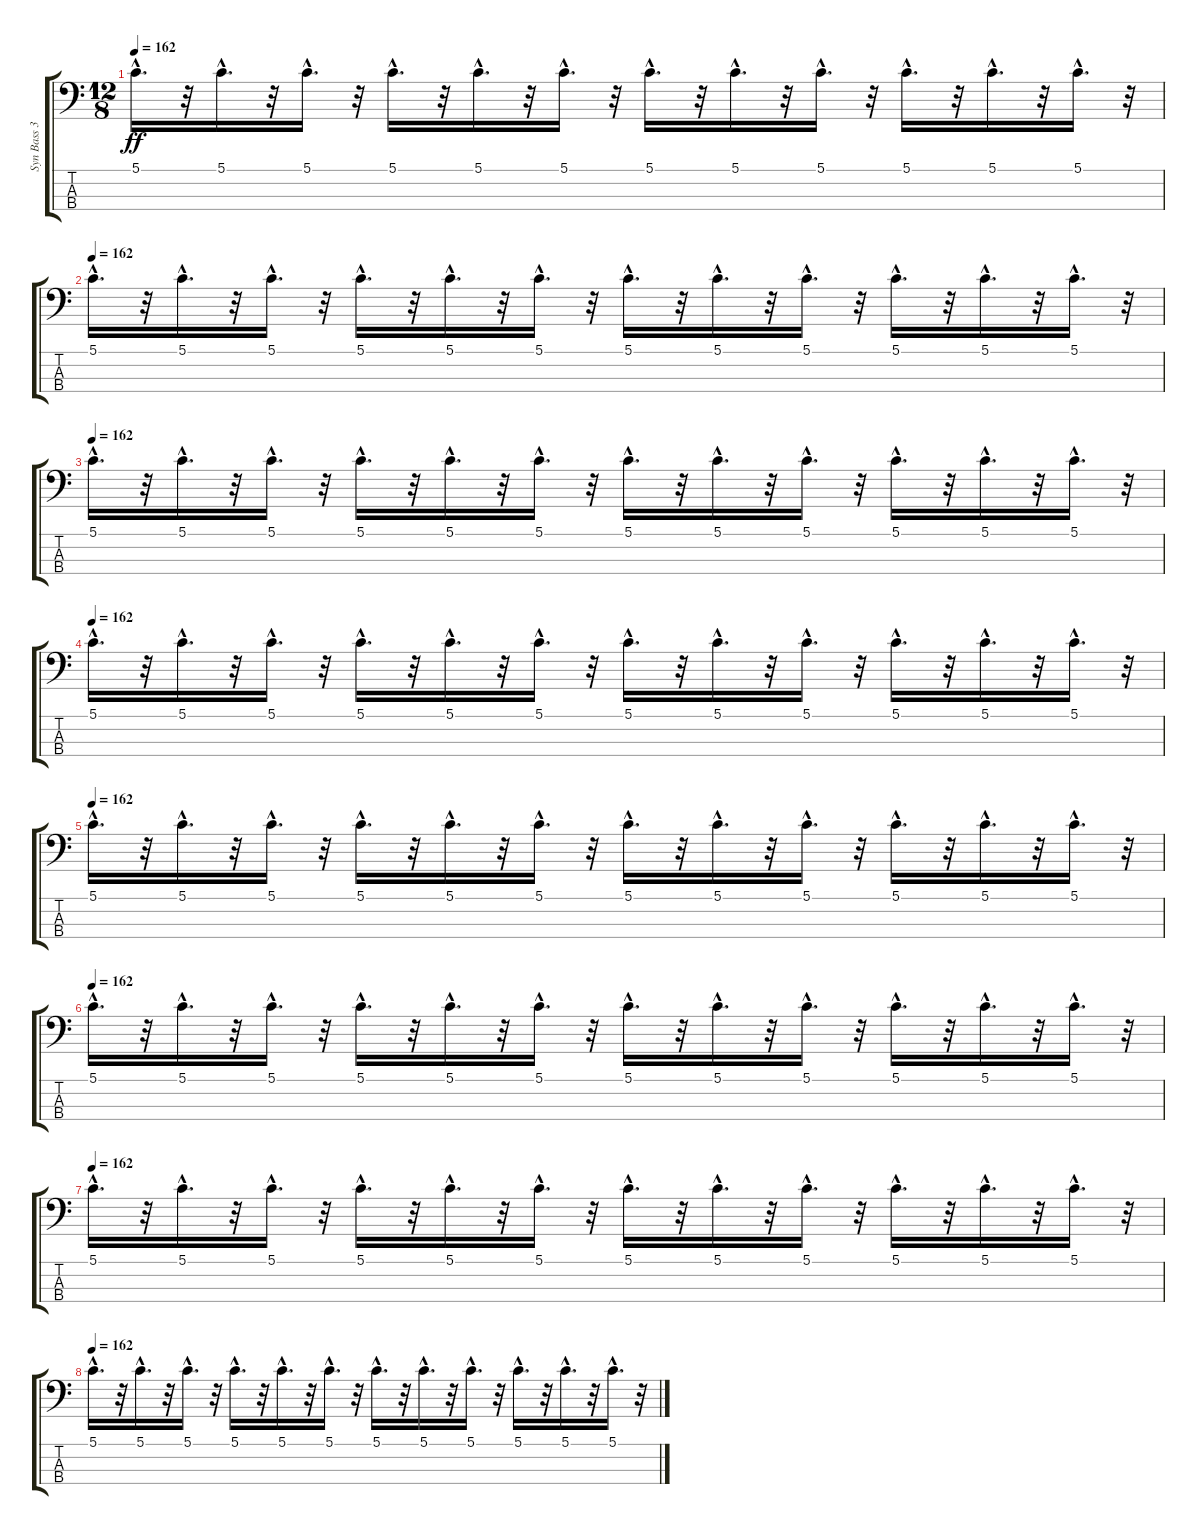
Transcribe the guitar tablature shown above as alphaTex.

\track ("Syn Bass 3" "Syn Bass 3") {instrument distortionguitar}
\staff {score tabs}
\tuning (G2 D2 A1 E1) {hide}
\ts (12 8)
\tempo 162
\clef f4
\ks c
5.1{hac}.16{d dy ff balance 14} r.32 5.1{hac}.16{d} r.32 5.1{hac}.16{d} r.32 5.1{hac}.16{d volume 5 balance 2} r.32 5.1{hac}.16{d} r.32 5.1{hac}.16{d} r.32 5.1{hac}.16{d volume 5 balance 14} r.32 5.1{hac}.16{d} r.32 5.1{hac}.16{d volume 5} r.32 5.1{hac}.16{d balance 2} r.32 5.1{hac}.16{d} r.32 5.1{hac}.16{d volume 6} r.32 |
\tempo 162
5.1{hac}.16{d balance 14} r.32 5.1{hac}.16{d volume 6} r.32 5.1{hac}.16{d} r.32 5.1{hac}.16{d balance 2} r.32 5.1{hac}.16{d volume 6} r.32 5.1{hac}.16{d} r.32 5.1{hac}.16{d balance 14} r.32 5.1{hac}.16{d} r.32 5.1{hac}.16{d} r.32 5.1{hac}.16{d volume 6 balance 2} r.32 5.1{hac}.16{d} r.32 5.1{hac}.16{d} r.32 |
\tempo 162
5.1{hac}.16{d volume 6 balance 14} r.32 5.1{hac}.16{d} r.32 5.1{hac}.16{d volume 6} r.32 5.1{hac}.16{d balance 2} r.32 5.1{hac}.16{d} r.32 5.1{hac}.16{d volume 6} r.32 5.1{hac}.16{d balance 14} r.32 5.1{hac}.16{d volume 6} r.32 5.1{hac}.16{d} r.32 5.1{hac}.16{d balance 2} r.32 5.1{hac}.16{d volume 7} r.32 5.1{hac}.16{d} r.32 |
\tempo 162
5.1{hac}.16{d balance 14} r.32 5.1{hac}.16{d} r.32 5.1{hac}.16{d} r.32 5.1{hac}.16{d volume 7 balance 2} r.32 5.1{hac}.16{d} r.32 5.1{hac}.16{d} r.32 5.1{hac}.16{d volume 7 balance 14} r.32 5.1{hac}.16{d} r.32 5.1{hac}.16{d volume 7} r.32 5.1{hac}.16{d balance 2} r.32 5.1{hac}.16{d} r.32 5.1{hac}.16{d volume 7} r.32 |
\tempo 162
5.1{hac}.16{d balance 14} r.32 5.1{hac}.16{d volume 7} r.32 5.1{hac}.16{d} r.32 5.1{hac}.16{d balance 2} r.32 5.1{hac}.16{d volume 8} r.32 5.1{hac}.16{d} r.32 5.1{hac}.16{d balance 14} r.32 5.1{hac}.16{d} r.32 5.1{hac}.16{d} r.32 5.1{hac}.16{d volume 8 balance 2} r.32 5.1{hac}.16{d} r.32 5.1{hac}.16{d} r.32 |
\tempo 162
5.1{hac}.16{d volume 8 balance 14} r.32 5.1{hac}.16{d} r.32 5.1{hac}.16{d volume 8} r.32 5.1{hac}.16{d balance 2} r.32 5.1{hac}.16{d} r.32 5.1{hac}.16{d volume 8} r.32 5.1{hac}.16{d balance 14} r.32 5.1{hac}.16{d volume 8} r.32 5.1{hac}.16{d} r.32 5.1{hac}.16{d balance 2} r.32 5.1{hac}.16{d volume 8} r.32 5.1{hac}.16{d} r.32 |
\tempo 162
5.1{hac}.16{d balance 14} r.32 5.1{hac}.16{d} r.32 5.1{hac}.16{d} r.32 5.1{hac}.16{d volume 9 balance 2} r.32 5.1{hac}.16{d} r.32 5.1{hac}.16{d} r.32 5.1{hac}.16{d volume 9 balance 14} r.32 5.1{hac}.16{d} r.32 5.1{hac}.16{d volume 9} r.32 5.1{hac}.16{d balance 2} r.32 5.1{hac}.16{d} r.32 5.1{hac}.16{d volume 9} r.32 |
\tempo 162
5.1{hac}.16{d balance 14} r.32 5.1{hac}.16{d volume 9} r.32 5.1{hac}.16{d} r.32 5.1{hac}.16{d balance 2} r.32 5.1{hac}.16{d volume 9} r.32 5.1{hac}.16{d} r.32 5.1{hac}.16{d balance 14} r.32 5.1{hac}.16{d} r.32 5.1{hac}.16{d} r.32 5.1{hac}.16{d volume 10 balance 2} r.32 5.1{hac}.16{d} r.32 5.1{hac}.16{d} r.32
